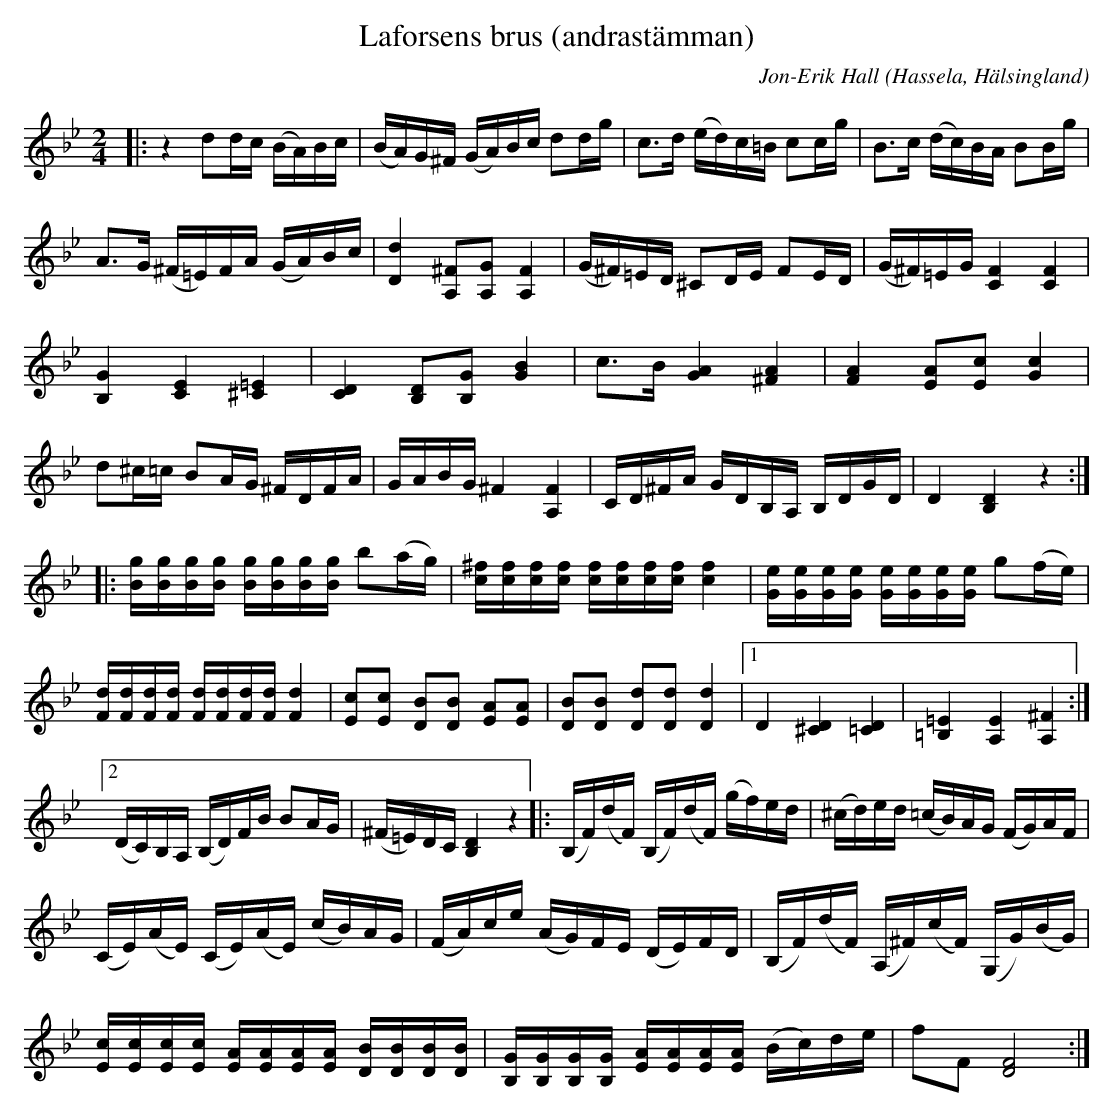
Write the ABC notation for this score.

X:1
T:Laforsens brus (andrastämman)
C:Jon-Erik Hall
O:Hassela, Hälsingland
L:1/16
M:2/4
K:Bb
|: z4 d2dc (BA)Bc | (BA)G^F (GA)Bc d2dg | c2>d2 (ed)c=B c2cg | B2>c2 (dc)BA B2Bg |
 A2>G2 (^F=E)FA (GA)Bc | [Dd]4 [A,^F]2[A,G]2 [A,F]4 |  (G^F)=ED ^C2DE F2ED | (G^F)=EG [CF]4 [CF]4 |
 [B,G]4 [CE]4 [^C=E]4 | [CD]4 [B,D]2[B,G]2 [GB]4 | c2>B2 [GA]4 [^FA]4 | [FA]4 [EA]2[Ec]2 [Gc]4 |
 d2^c=c B2AG ^FDFA | GABG ^F4 [A,F]4 | CD^FA GDB,A, B,DGD | D4 [B,D]4 z4 ::
 [Bg][Bg][Bg][Bg] [Bg][Bg][Bg][Bg] b2(ag) | [c^f][cf][cf][cf] [cf][cf][cf][cf] [cf]4 |  [Ge][Ge][Ge][Ge] [Ge][Ge][Ge][Ge] g2(fe) |
[Fd][Fd][Fd][Fd] [Fd][Fd][Fd][Fd] [Fd]4 |  [Ec]2[Ec]2 [DB]2[DB]2 [EA]2[EA]2 | [DB]2[DB]2 [Dd]2[Dd]2 [Dd]4 |1 D4 [^CD]4 [=CD]4 | [=B,=E]4 [A,E]4 [A,^F]4 :|2
(DC)B,A, (B,D)FB B2AG | (^F=E)DC [B,D]4 z4 |:  (B,F)(dF) (B,F)(dF) (gf)ed | (^cd)ed (=cB)AG (FG)AF |
(CE)(AE) (CE)(AE) (cB)AG | (FA)ce (AG)FE (DE)FD | (B,F)(dF) (A,^F)(cF) (G,G)(BG) |
[Ec][Ec][Ec][Ec] [EA][EA][EA][EA] [DB][DB][DB][DB] |  [B,G][B,G][B,G][B,G] [EA][EA][EA][EA] (Bc)de | f2F2 [DF]8 :|
